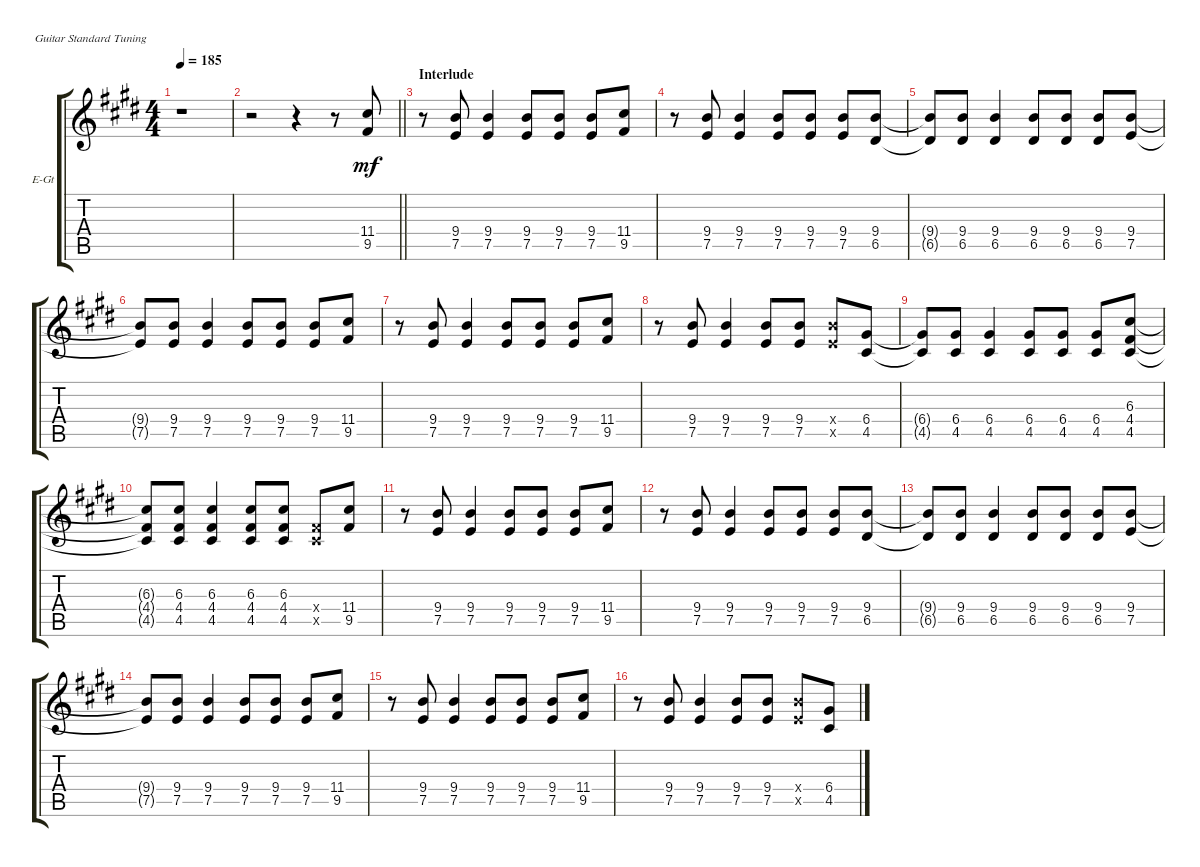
\defaultSystemsLayout 4
\bracketExtendMode groupsimilarinstruments
\firstSystemTrackNameOrientation horizontal
\otherSystemsTrackNameOrientation horizontal
\track ("Guitar 4" "E-Gt") {instrument distortionguitar}
\staff {score tabs}
\tuning (E4 B3 G3 D3 A2 E2)
\ts (4 4)
\tempo 185
\clef g2
\ks e
r.1{dy mf} |
\barLineRight lightlight
r.2 r.4 r.8 (9.5 11.4).8 |
\section ("" "Interlude")
r.8 (7.5 9.4).8 (7.5 9.4).4 (7.5 9.4).8 (7.5 9.4).8 (7.5 9.4).8 (11.4 9.5).8 |
r.8 (7.5 9.4).8 (7.5 9.4).4 (7.5 9.4).8 (7.5 9.4).8 (7.5 9.4).8 (9.4 6.5).8 |
(9.4{t} 6.5{t}).8 (9.4 6.5).8 (9.4 6.5).4 (9.4 6.5).8 (9.4 6.5).8 (9.4 6.5).8 (9.4 7.5).8 |
(7.5{t} 9.4{t}).8 (7.5 9.4).8 (7.5 9.4).4 (7.5 9.4).8 (7.5 9.4).8 (7.5 9.4).8 (9.5 11.4).8 |
r.8 (7.5 9.4).8 (7.5 9.4).4 (7.5 9.4).8 (7.5 9.4).8 (7.5 9.4).8 (11.4 9.5).8 |
r.8 (7.5 9.4).8 (7.5 9.4).4 (7.5 9.4).8 (7.5 9.4).8 (7.5{x} 9.4{x}).8 (6.4 4.5).8 |
(4.5{t} 6.4{t}).8 (4.5 6.4).8 (4.5 6.4).4 (4.5 6.4).8 (4.5 6.4).8 (4.5 6.4).8 (4.5 4.4 6.3).8 |
(4.5{t} 4.4{t} 6.3{t}).8 (4.5 4.4 6.3).8 (4.5 4.4 6.3).4 (4.5 4.4 6.3).8 (4.5 4.4 6.3).8 (4.5{x} 4.4{x}).8 (9.5 11.4).8 |
r.8 (7.5 9.4).8 (7.5 9.4).4 (7.5 9.4).8 (7.5 9.4).8 (7.5 9.4).8 (11.4 9.5).8 |
r.8 (7.5 9.4).8 (7.5 9.4).4 (7.5 9.4).8 (7.5 9.4).8 (7.5 9.4).8 (9.4 6.5).8 |
(9.4{t} 6.5{t}).8 (9.4 6.5).8 (9.4 6.5).4 (9.4 6.5).8 (9.4 6.5).8 (9.4 6.5).8 (9.4 7.5).8 |
(7.5{t} 9.4{t}).8 (7.5 9.4).8 (7.5 9.4).4 (7.5 9.4).8 (7.5 9.4).8 (7.5 9.4).8 (9.5 11.4).8 |
r.8 (7.5 9.4).8 (7.5 9.4).4 (7.5 9.4).8 (7.5 9.4).8 (7.5 9.4).8 (11.4 9.5).8 |
r.8 (7.5 9.4).8 (7.5 9.4).4 (7.5 9.4).8 (7.5 9.4).8 (7.5{x} 9.4{x}).8 (6.4 4.5).8
